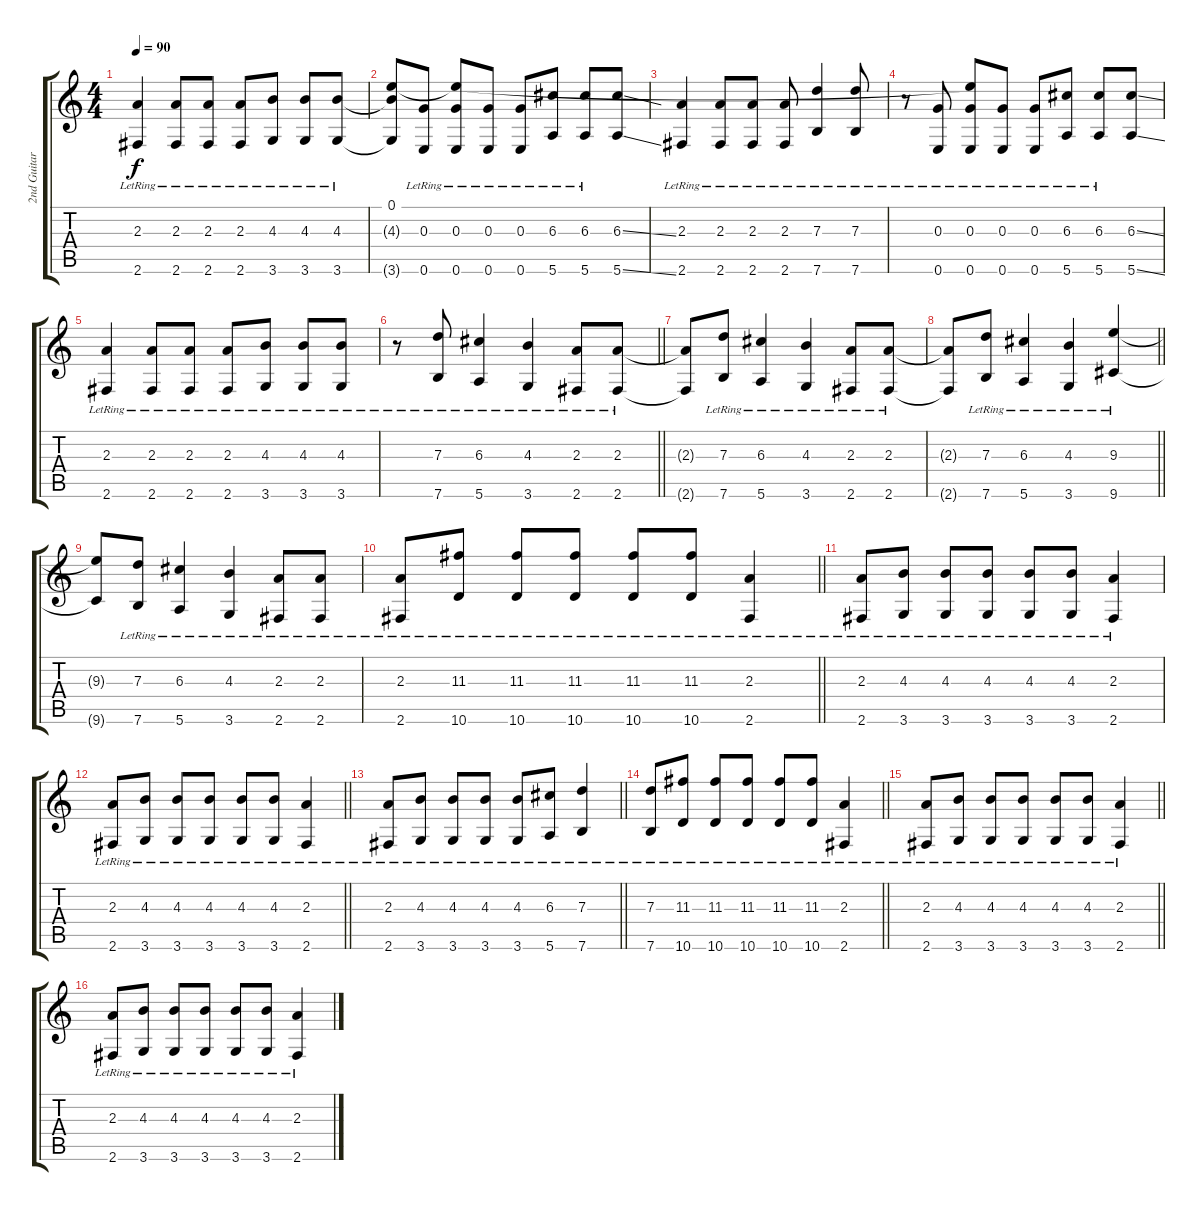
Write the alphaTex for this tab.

\track ("2nd Guitar" "2nd Guitar") {instrument acousticguitarsteel}
\staff {score tabs}
\tuning (E4 B3 G3 D3 A2 E2) {hide}
\ts (4 4)
\tempo 90
\clef g2
\ks c
(2.3{lr} 2.6{lr}).4{dy f} (2.3{lr} 2.6{lr}).8 (2.3{lr} 2.6{lr}).8 (2.3{lr} 2.6{lr}).8 (4.3{lr} 3.6{lr}).8 (4.3{lr} 3.6{lr}).8 (4.3{lr} 3.6{lr}).8 |
(0.1{t} 4.3{t} 3.6{t}).8 (0.3{lr} 0.6{lr}).8 (0.1{t} 0.3{lr} 0.6{lr}).8 (0.3{lr} 0.6{lr}).8 (0.3{lr} 0.6{lr}).8 (6.3{lr} 5.6{lr}).8 (6.3{lr} 5.6{lr}).8 (6.3{ss} 5.6{ss}).8 |
(2.3{lr} 2.6{lr}).4 (2.3{lr} 2.6{lr}).8 (2.3{lr} 2.6{lr}).8 (2.3{lr} 2.6{lr}).8 (7.3{lr} 7.6{lr}).4 (7.3{lr} 7.6{lr}).8 |
r.8 (0.3{lr} 0.6{lr}).8 (0.1{t} 0.3{lr} 0.6{lr}).8 (0.3{lr} 0.6{lr}).8 (0.3{lr} 0.6{lr}).8 (6.3{lr} 5.6{lr}).8 (6.3{lr} 5.6{lr}).8 (6.3{ss} 5.6{ss}).8 |
(2.3{lr} 2.6{lr}).4 (2.3{lr} 2.6{lr}).8 (2.3{lr} 2.6{lr}).8 (2.3{lr} 2.6{lr}).8 (4.3{lr} 3.6{lr}).8 (4.3{lr} 3.6{lr}).8 (4.3{lr} 3.6{lr}).8 |
\barLineRight lightlight
r.8 (7.3{lr} 7.6{lr}).8 (6.3{lr} 5.6{lr}).4 (4.3{lr} 3.6{lr}).4 (2.3{lr} 2.6{lr}).8 (2.3{lr} 2.6{lr}).8 |
(2.3{t} 2.6{t}).8 (7.3{lr} 7.6{lr}).8 (6.3{lr} 5.6{lr}).4 (4.3{lr} 3.6{lr}).4 (2.3{lr} 2.6{lr}).8 (2.3{lr} 2.6{lr}).8 |
\barLineRight lightlight
(2.3{t} 2.6{t}).8 (7.3{lr} 7.6{lr}).8 (6.3{lr} 5.6{lr}).4 (4.3{lr} 3.6{lr}).4 (9.3{lr} 9.6{lr}).4 |
(9.3{t} 9.6{t}).8 (7.3{lr} 7.6{lr}).8 (6.3{lr} 5.6{lr}).4 (4.3{lr} 3.6{lr}).4 (2.3{lr} 2.6{lr}).8 (2.3{lr} 2.6{lr}).8 |
\barLineRight lightlight
(2.3{lr} 2.6{lr}).8 (11.3{lr} 10.6{lr}).8 (11.3{lr} 10.6{lr}).8 (11.3{lr} 10.6{lr}).8 (11.3{lr} 10.6{lr}).8 (11.3{lr} 10.6{lr}).8 (2.3{lr} 2.6{lr}).4 |
(2.3{lr} 2.6{lr}).8 (4.3{lr} 3.6{lr}).8 (4.3{lr} 3.6{lr}).8 (4.3{lr} 3.6{lr}).8 (4.3{lr} 3.6{lr}).8 (4.3{lr} 3.6{lr}).8 (2.3{lr} 2.6{lr}).4 |
\barLineRight lightlight
(2.3{lr} 2.6{lr}).8 (4.3{lr} 3.6{lr}).8 (4.3{lr} 3.6{lr}).8 (4.3{lr} 3.6{lr}).8 (4.3{lr} 3.6{lr}).8 (4.3{lr} 3.6{lr}).8 (2.3{lr} 2.6{lr}).4 |
\barLineRight lightlight
(2.3{lr} 2.6{lr}).8 (4.3{lr} 3.6{lr}).8 (4.3{lr} 3.6{lr}).8 (4.3{lr} 3.6{lr}).8 (4.3{lr} 3.6{lr}).8 (6.3{lr} 5.6{lr}).8 (7.3{lr} 7.6{lr}).4 |
\barLineRight lightlight
(7.3{lr} 7.6{lr}).8 (11.3{lr} 10.6{lr}).8 (11.3{lr} 10.6{lr}).8 (11.3{lr} 10.6{lr}).8 (11.3{lr} 10.6{lr}).8 (11.3{lr} 10.6{lr}).8 (2.3{lr} 2.6{lr}).4 |
\barLineRight lightlight
(2.3{lr} 2.6{lr}).8 (4.3{lr} 3.6{lr}).8 (4.3{lr} 3.6{lr}).8 (4.3{lr} 3.6{lr}).8 (4.3{lr} 3.6{lr}).8 (4.3{lr} 3.6{lr}).8 (2.3{lr} 2.6{lr}).4 |
(2.3{lr} 2.6{lr}).8 (4.3{lr} 3.6{lr}).8 (4.3{lr} 3.6{lr}).8 (4.3{lr} 3.6{lr}).8 (4.3{lr} 3.6{lr}).8 (4.3{lr} 3.6{lr}).8 (2.3{lr} 2.6{lr}).4
